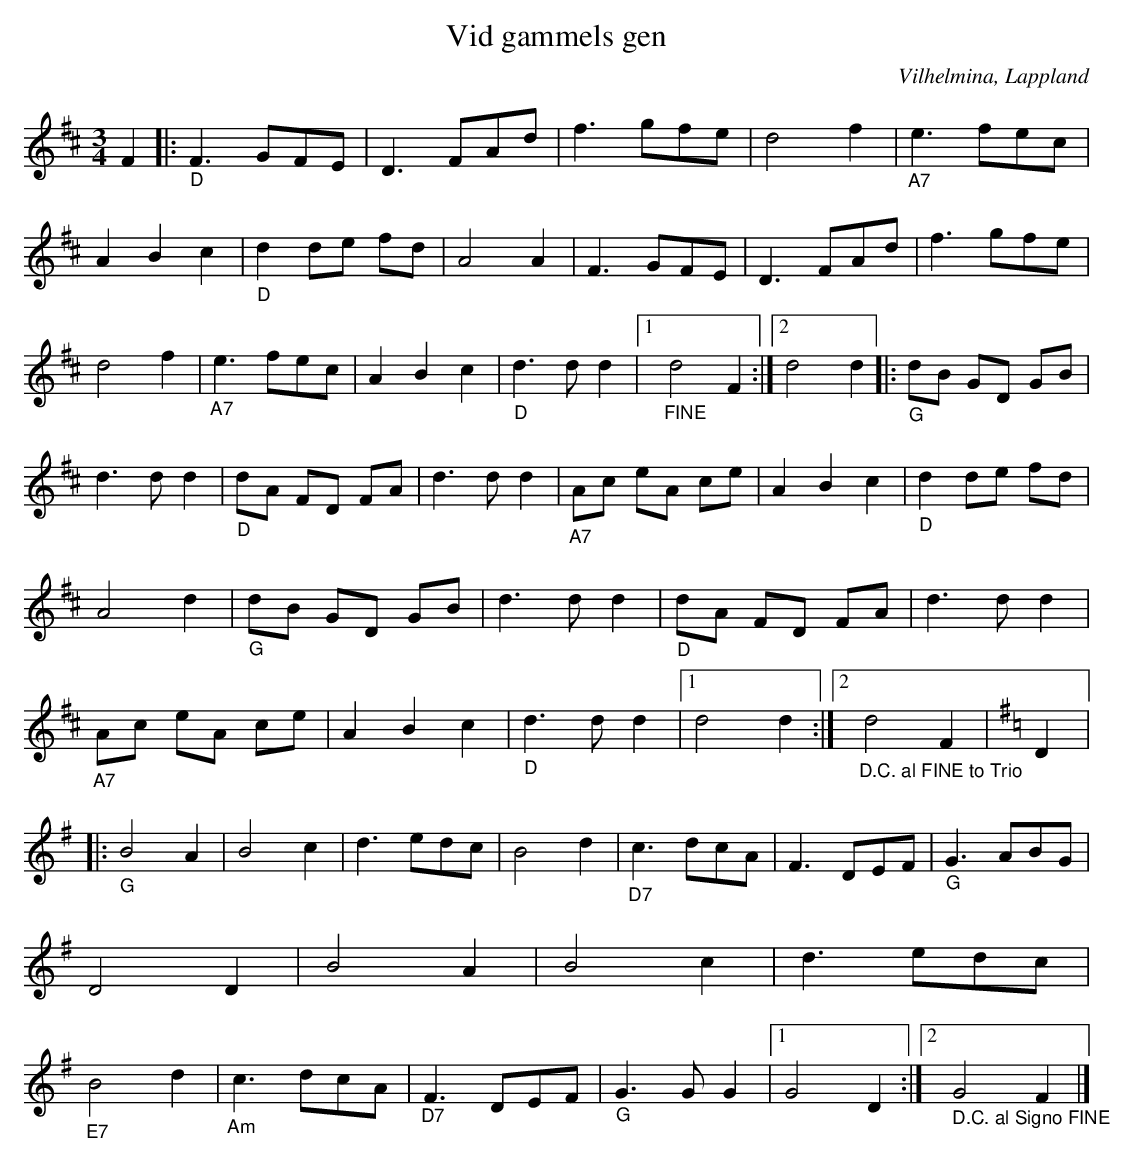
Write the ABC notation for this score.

X:1
T:Vid gammels gen
O:Vilhelmina, Lappland
M:3/4
L:1/8
K:D
 F2|:"_D" F3 GFE | D3 FAd | f3 gfe | d4 f2 |"_A7" e3 fec | A2 B2 c2 |"_D" d2 de fd | A4 A2 | F3 GFE | D3 FAd | f3 gfe | d4 f2 |"_A7" e3 fec | A2 B2 c2 |"_D" d3 d d2 |1"_FINE" d4 F2:|2 d4 d2 |:"_G" dB GD GB | d3 d d2 |"_D" dA FD FA | d3 d d2 | "_A7" Ac eA ce | A2 B2 c2 |"_D" d2 de fd | A4 d2 |"_G" dB GD GB | d3 d d2 |"_D" dA FD FA | d3 d d2 |"_A7" Ac eA ce | A2 B2 c2 |"_D" d3 d d2 |1 d4 d2 :|2 "_D.C. al FINE to Trio" d4 F2 |[K:G] D2 |:"_G" B4 A2 | B4 c2 | d3 edc | B4 d2 |"_D7" c3 dcA | F3 DEF |"_G" G3 ABG | D4 D2 | B4 A2 | B4 c2 | d3 edc |"_E7" B4 d2 |"_Am" c3 dcA |"_D7" F3 DEF |"_G" G3G G2 |1 G4 D2 :|2 "_ D.C. al Signo FINE" G4 F2|]
